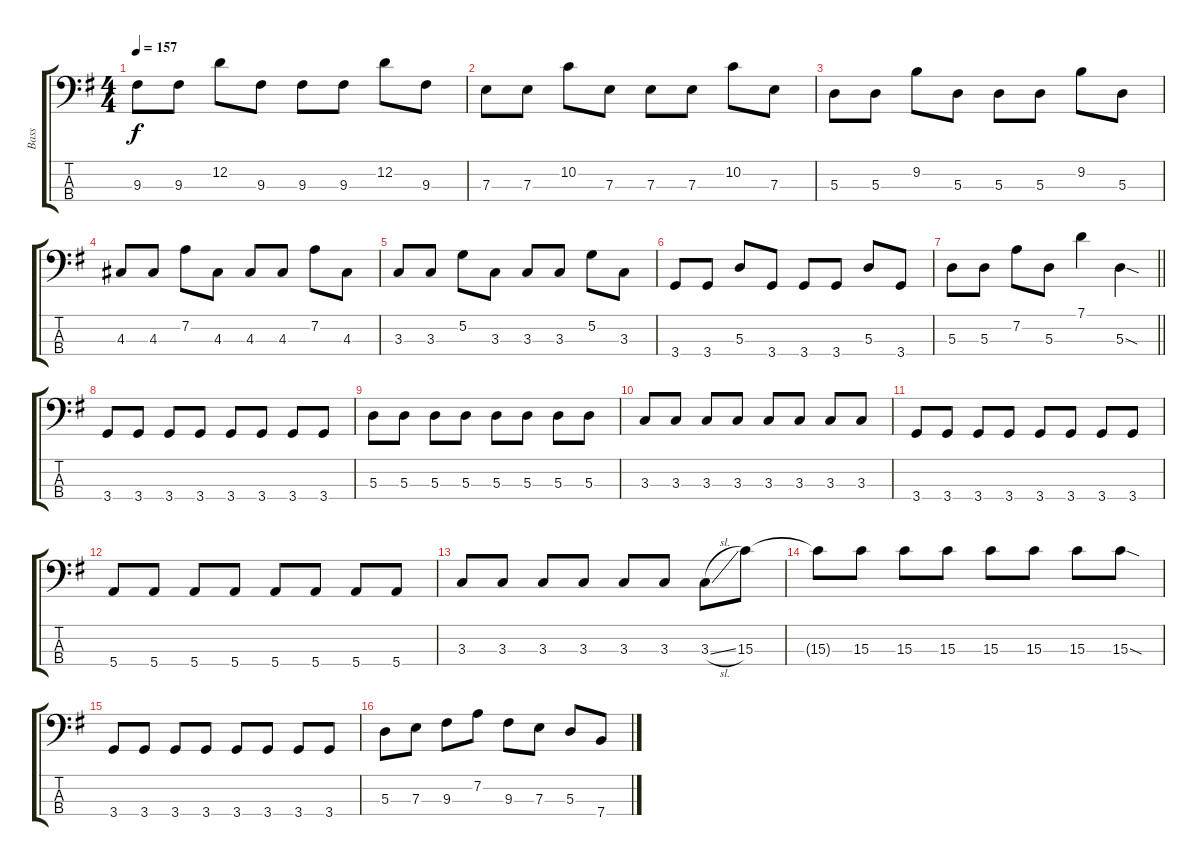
\track ("Bass" "Bass") {instrument electricbassfinger}
\staff {score tabs}
\tuning (G2 D2 A1 E1) {hide}
\ts (4 4)
\tempo 157
\clef f4
\ks g
9.3.8{dy f} 9.3.8 12.2.8 9.3.8 9.3.8 9.3.8 12.2.8 9.3.8 |
7.3.8 7.3.8 10.2.8 7.3.8 7.3.8 7.3.8 10.2.8 7.3.8 |
5.3.8 5.3.8 9.2.8 5.3.8 5.3.8 5.3.8 9.2.8 5.3.8 |
4.3.8 4.3.8 7.2.8 4.3.8 4.3.8 4.3.8 7.2.8 4.3.8 |
3.3.8 3.3.8 5.2.8 3.3.8 3.3.8 3.3.8 5.2.8 3.3.8 |
3.4.8 3.4.8 5.3.8 3.4.8 3.4.8 3.4.8 5.3.8 3.4.8 |
\barLineRight lightlight
5.3.8 5.3.8 7.2.8 5.3.8 7.1.4 5.3{sod}.4 |
3.4.8 3.4.8 3.4.8 3.4.8 3.4.8 3.4.8 3.4.8 3.4.8 |
5.3.8 5.3.8 5.3.8 5.3.8 5.3.8 5.3.8 5.3.8 5.3.8 |
3.3.8 3.3.8 3.3.8 3.3.8 3.3.8 3.3.8 3.3.8 3.3.8 |
3.4.8 3.4.8 3.4.8 3.4.8 3.4.8 3.4.8 3.4.8 3.4.8 |
5.4.8 5.4.8 5.4.8 5.4.8 5.4.8 5.4.8 5.4.8 5.4.8 |
3.3.8 3.3.8 3.3.8 3.3.8 3.3.8 3.3.8 3.3{sl}.8 15.3.8 |
15.3{t}.8 15.3.8 15.3.8 15.3.8 15.3.8 15.3.8 15.3.8 15.3{sod}.8 |
3.4.8 3.4.8 3.4.8 3.4.8 3.4.8 3.4.8 3.4.8 3.4.8 |
5.3.8 7.3.8 9.3.8 7.2.8 9.3.8 7.3.8 5.3.8 7.4.8
